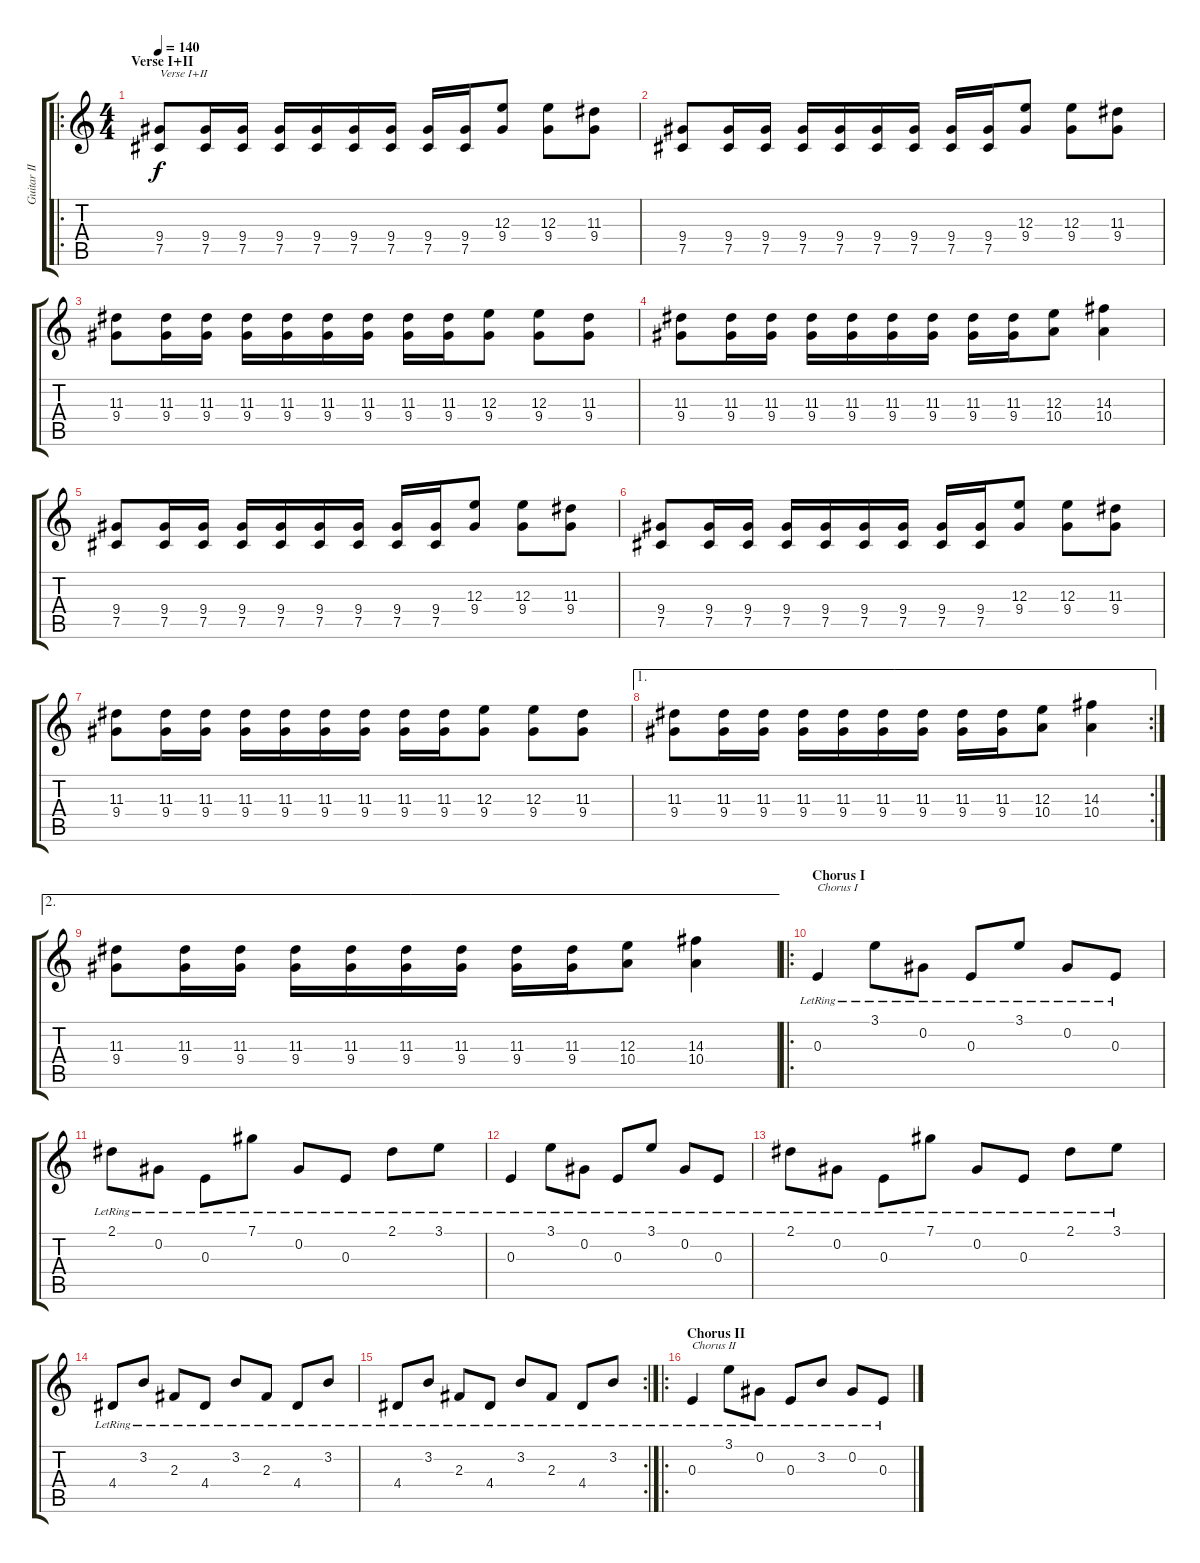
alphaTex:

\track ("Guitar II [Henriksson]" "Guitar II ") {instrument distortionguitar}
\staff {score tabs}
\tuning (Db4 Ab3 E3 B2 Gb2 Db2) {hide}
\ro
\ts (4 4)
\section ("" "Verse I+II")
\tempo 140
\clef g2
\ks c
(9.4 7.5).8{txt "Verse I+II" dy f} (9.4 7.5).16 (9.4 7.5).16 (9.4 7.5).16 (9.4 7.5).16 (9.4 7.5).16 (9.4 7.5).16 (9.4 7.5).16 (9.4 7.5).16 (12.3 9.4).8 (12.3 9.4).8 (11.3 9.4).8 |
(9.4 7.5).8 (9.4 7.5).16 (9.4 7.5).16 (9.4 7.5).16 (9.4 7.5).16 (9.4 7.5).16 (9.4 7.5).16 (9.4 7.5).16 (9.4 7.5).16 (12.3 9.4).8 (12.3 9.4).8 (11.3 9.4).8 |
(11.3 9.4).8 (11.3 9.4).16 (11.3 9.4).16 (11.3 9.4).16 (11.3 9.4).16 (11.3 9.4).16 (11.3 9.4).16 (11.3 9.4).16 (11.3 9.4).16 (12.3 9.4).8 (12.3 9.4).8 (11.3 9.4).8 |
(11.3 9.4).8 (11.3 9.4).16 (11.3 9.4).16 (11.3 9.4).16 (11.3 9.4).16 (11.3 9.4).16 (11.3 9.4).16 (11.3 9.4).16 (11.3 9.4).16 (12.3 10.4).8 (14.3 10.4).4 |
(9.4 7.5).8 (9.4 7.5).16 (9.4 7.5).16 (9.4 7.5).16 (9.4 7.5).16 (9.4 7.5).16 (9.4 7.5).16 (9.4 7.5).16 (9.4 7.5).16 (12.3 9.4).8 (12.3 9.4).8 (11.3 9.4).8 |
(9.4 7.5).8 (9.4 7.5).16 (9.4 7.5).16 (9.4 7.5).16 (9.4 7.5).16 (9.4 7.5).16 (9.4 7.5).16 (9.4 7.5).16 (9.4 7.5).16 (12.3 9.4).8 (12.3 9.4).8 (11.3 9.4).8 |
(11.3 9.4).8 (11.3 9.4).16 (11.3 9.4).16 (11.3 9.4).16 (11.3 9.4).16 (11.3 9.4).16 (11.3 9.4).16 (11.3 9.4).16 (11.3 9.4).16 (12.3 9.4).8 (12.3 9.4).8 (11.3 9.4).8 |
\ae 1
\rc 2
(11.3 9.4).8 (11.3 9.4).16 (11.3 9.4).16 (11.3 9.4).16 (11.3 9.4).16 (11.3 9.4).16 (11.3 9.4).16 (11.3 9.4).16 (11.3 9.4).16 (12.3 10.4).8 (14.3 10.4).4 |
\ae 2
(11.3 9.4).8 (11.3 9.4).16 (11.3 9.4).16 (11.3 9.4).16 (11.3 9.4).16 (11.3 9.4).16 (11.3 9.4).16 (11.3 9.4).16 (11.3 9.4).16 (12.3 10.4).8 (14.3 10.4).4 |
\ro
\section ("" "Chorus I")
0.3{lr}.4{txt "Chorus I" instrument electricguitarjazz} 3.1{lr}.8 0.2{lr}.8 0.3{lr}.8 3.1{lr}.8 0.2{lr}.8 0.3{lr}.8 |
2.1{lr}.8 0.2{lr}.8 0.3{lr}.8 7.1{lr}.8 0.2{lr}.8 0.3{lr}.8 2.1{lr}.8 3.1{lr}.8 |
0.3{lr}.4 3.1{lr}.8 0.2{lr}.8 0.3{lr}.8 3.1{lr}.8 0.2{lr}.8 0.3{lr}.8 |
2.1{lr}.8 0.2{lr}.8 0.3{lr}.8 7.1{lr}.8 0.2{lr}.8 0.3{lr}.8 2.1{lr}.8 3.1{lr}.8 |
4.4{lr}.8 3.2{lr}.8 2.3{lr}.8 4.4{lr}.8 3.2{lr}.8 2.3{lr}.8 4.4{lr}.8 3.2{lr}.8 |
\rc 2
4.4{lr}.8 3.2{lr}.8 2.3{lr}.8 4.4{lr}.8 3.2{lr}.8 2.3{lr}.8 4.4{lr}.8 3.2{lr}.8 |
\ro
\section ("" "Chorus II")
0.3{lr}.4{txt "Chorus II" instrument electricguitarjazz} 3.1{lr}.8 0.2{lr}.8 0.3{lr}.8 3.2{lr}.8 0.2{lr}.8 0.3{lr}.8
